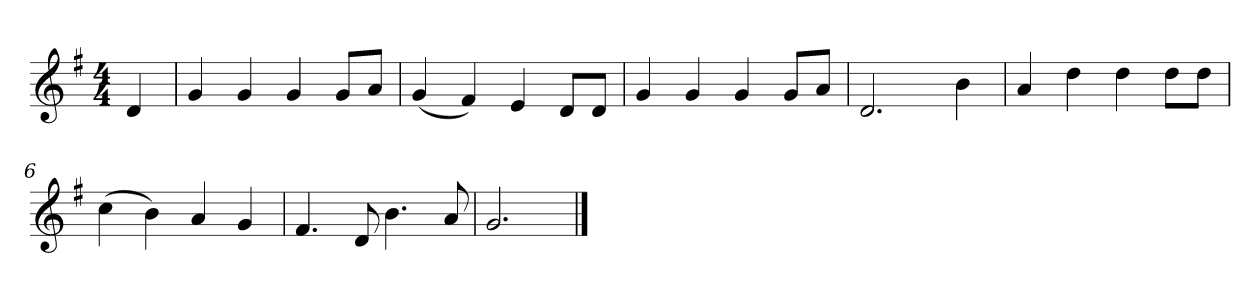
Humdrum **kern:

**kern
*part1
*staff1
*k[f#]
*M4/4
*MM120
=
4d
=1
4g
4g
4g
8gL
8aJ
=2
(4g
4f#)
4e
8dL
8dJ
=3
4g
4g
4g
8gL
8aJ
=4
2.d
4b
=5
4a
4dd
4dd
8ddL
8ddJ
=6
(4cc
4b)
4a
4g
=7
4.f#
8d
4.b
8a
=8
2.g
==
*-
